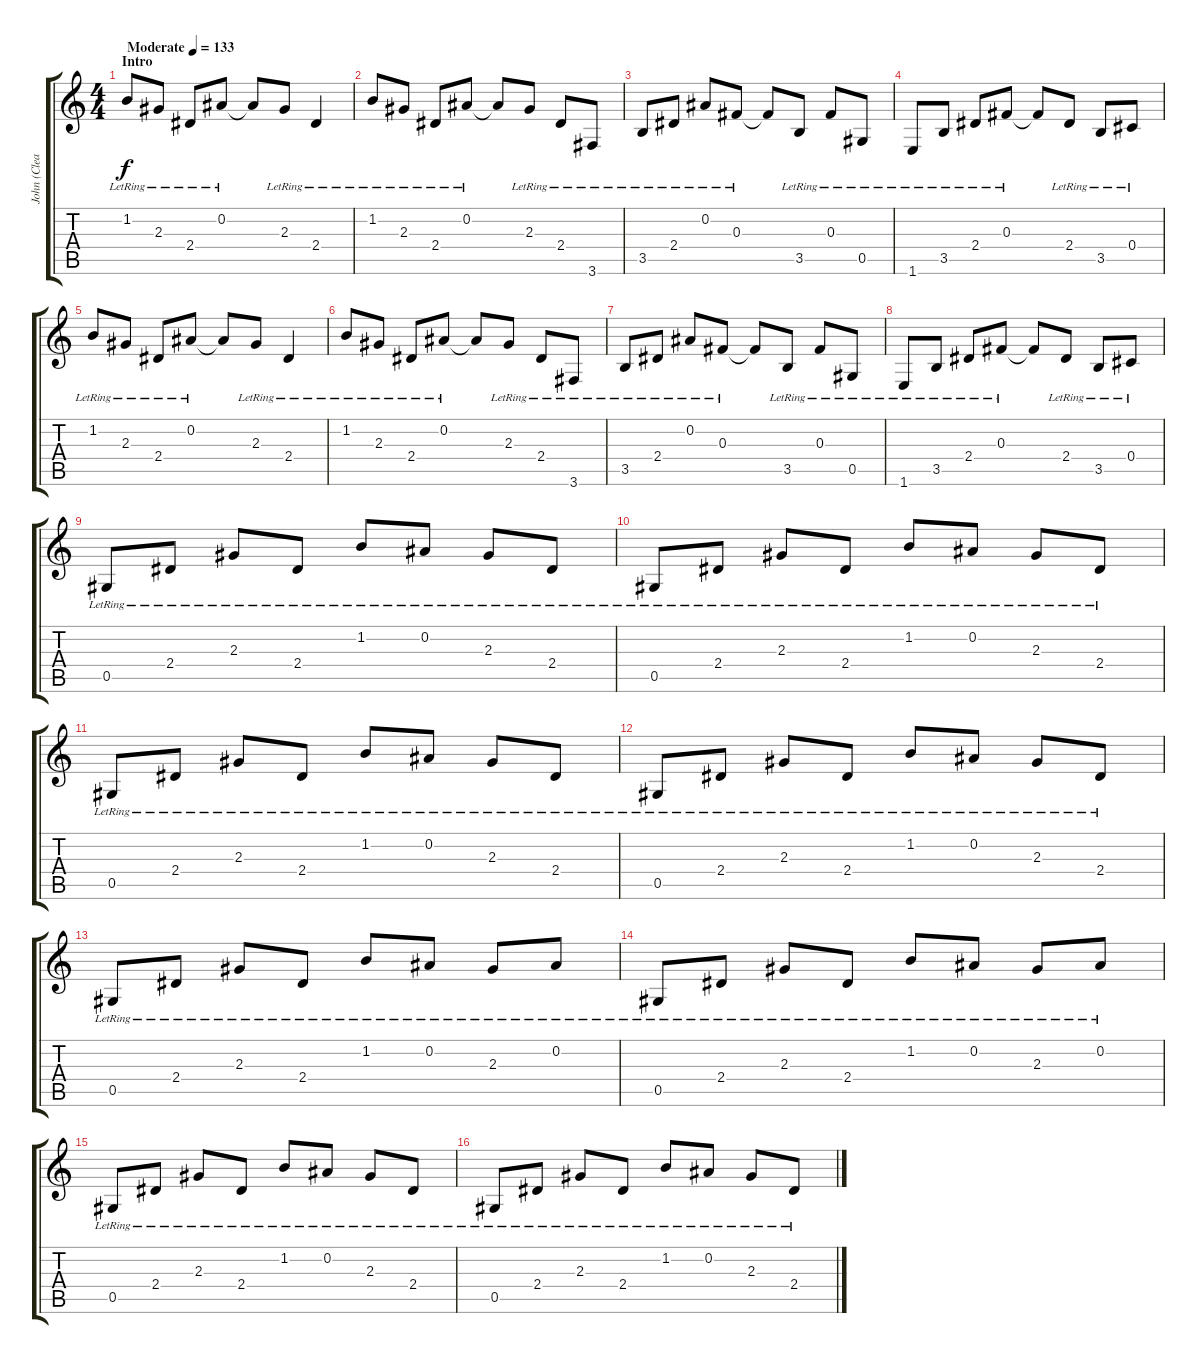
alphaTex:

\track ("John (Clean)" "John (Clea") {instrument electricguitarclean}
\staff {score tabs}
\tuning (Eb4 Bb3 Gb3 Db3 Ab2 Eb2) {hide}
\ts (4 4)
\section ("" "Intro")
\tempo (133 "Moderate")
\clef g2
\ks c
1.2{lr}.8{dy f instrument electricguitarclean} 2.3{lr}.8 2.4{lr}.8 0.2{lr}.8 0.2{t}.8 2.3{lr}.8 2.4{lr}.4 |
1.2{lr}.8 2.3{lr}.8 2.4{lr}.8 0.2{lr}.8 0.2{t}.8 2.3{lr}.8 2.4{lr}.8 3.6{lr}.8 |
3.5{lr}.8 2.4{lr}.8 0.2{lr}.8 0.3{lr}.8 0.3{t}.8 3.5{lr}.8 0.3{lr}.8 0.5{lr}.8 |
1.6{lr}.8 3.5{lr}.8 2.4{lr}.8 0.3{lr}.8 0.3{t}.8 2.4{lr}.8 3.5{lr}.8 0.4{lr}.8 |
1.2{lr}.8 2.3{lr}.8 2.4{lr}.8 0.2{lr}.8 0.2{t}.8 2.3{lr}.8 2.4{lr}.4 |
1.2{lr}.8 2.3{lr}.8 2.4{lr}.8 0.2{lr}.8 0.2{t}.8 2.3{lr}.8 2.4{lr}.8 3.6{lr}.8 |
3.5{lr}.8 2.4{lr}.8 0.2{lr}.8 0.3{lr}.8 0.3{t}.8 3.5{lr}.8 0.3{lr}.8 0.5{lr}.8 |
1.6{lr}.8 3.5{lr}.8 2.4{lr}.8 0.3{lr}.8 0.3{t}.8 2.4{lr}.8 3.5{lr}.8 0.4{lr}.8 |
0.5{lr}.8 2.4{lr}.8 2.3{lr}.8 2.4{lr}.8 1.2{lr}.8 0.2{lr}.8 2.3{lr}.8 2.4{lr}.8 |
0.5{lr}.8 2.4{lr}.8 2.3{lr}.8 2.4{lr}.8 1.2{lr}.8 0.2{lr}.8 2.3{lr}.8 2.4{lr}.8 |
0.5{lr}.8 2.4{lr}.8 2.3{lr}.8 2.4{lr}.8 1.2{lr}.8 0.2{lr}.8 2.3{lr}.8 2.4{lr}.8 |
0.5{lr}.8 2.4{lr}.8 2.3{lr}.8 2.4{lr}.8 1.2{lr}.8 0.2{lr}.8 2.3{lr}.8 2.4{lr}.8 |
0.5{lr}.8 2.4{lr}.8 2.3{lr}.8 2.4{lr}.8 1.2{lr}.8 0.2{lr}.8 2.3{lr}.8 0.2{lr}.8 |
0.5{lr}.8 2.4{lr}.8 2.3{lr}.8 2.4{lr}.8 1.2{lr}.8 0.2{lr}.8 2.3{lr}.8 0.2{lr}.8 |
0.5{lr}.8 2.4{lr}.8 2.3{lr}.8 2.4{lr}.8 1.2{lr}.8 0.2{lr}.8 2.3{lr}.8 2.4{lr}.8 |
0.5{lr}.8 2.4{lr}.8 2.3{lr}.8 2.4{lr}.8 1.2{lr}.8 0.2{lr}.8 2.3{lr}.8 2.4{lr}.8
